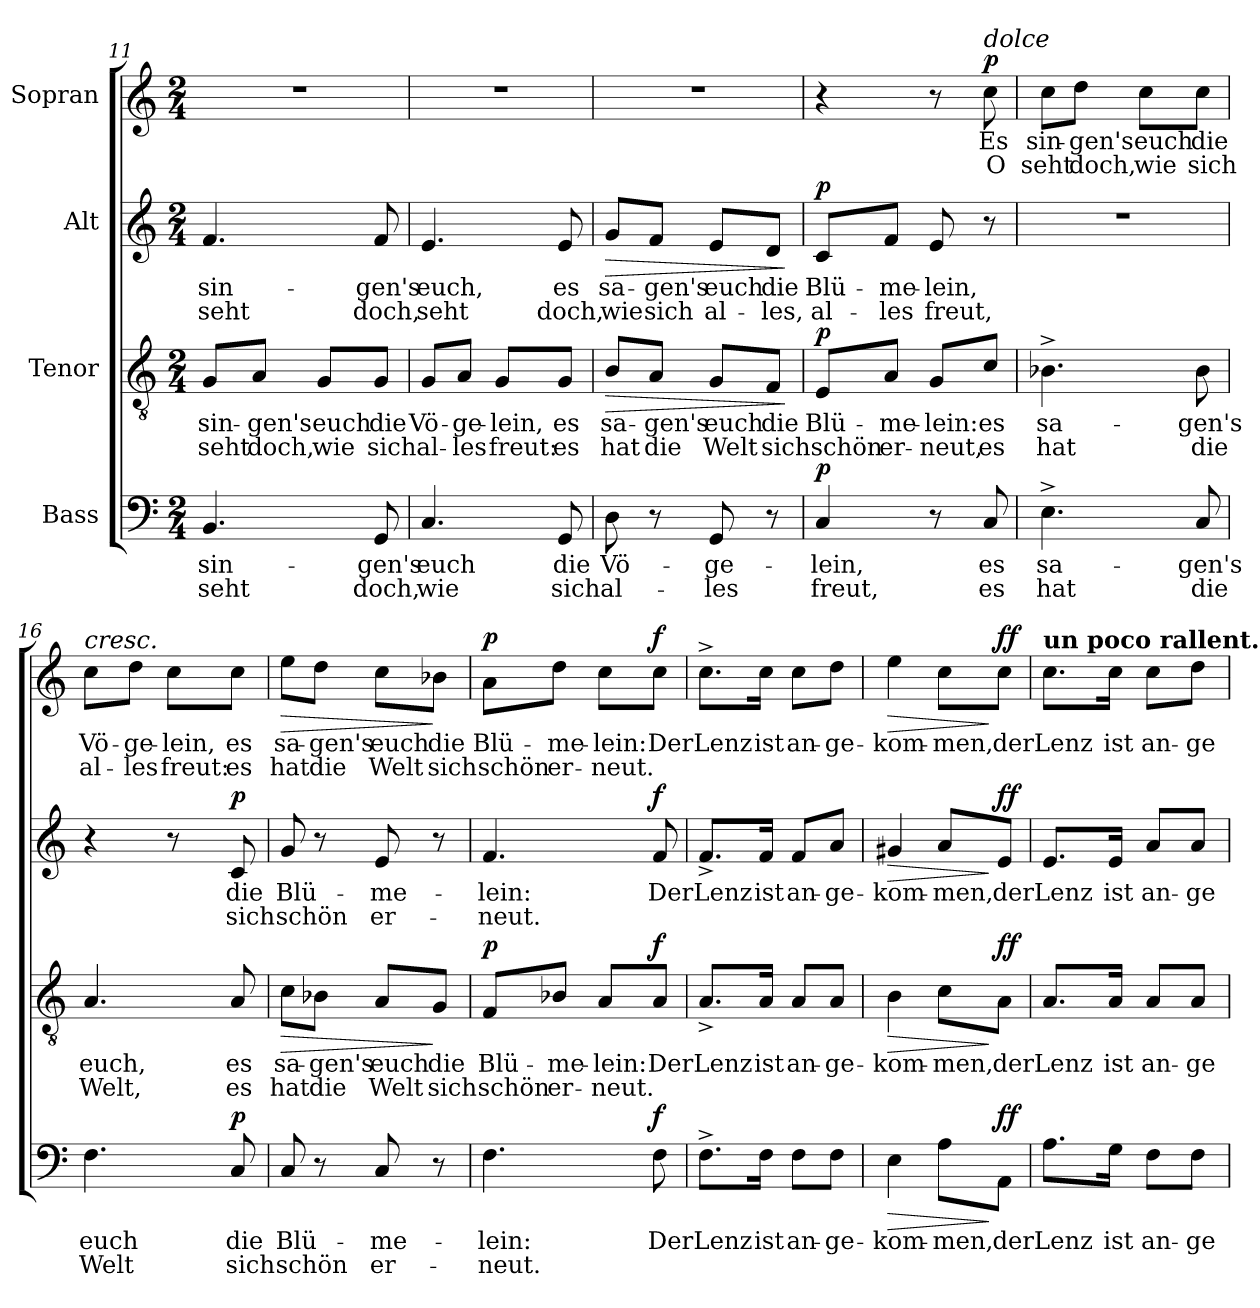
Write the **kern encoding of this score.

**kern	**text	**text	**dynam	**kern	**text	**text	**dynam	**kern	**text	**text	**dynam	**kern	**text	**text	**dynam
*part4	*part4	*part4	*part4	*part3	*part3	*part3	*part3	*part2	*part2	*part2	*part2	*part1	*part1	*part1	*part1
*staff4	*staff4	*staff4	*staff4	*staff3	*staff3	*staff3	*staff3	*staff2	*staff2	*staff2	*staff2	*staff1	*staff1	*staff1	*staff1
*I"Bass	*	*	*	*I"Tenor	*	*	*	*I"Alt	*	*	*	*I"Sopran	*	*	*
*clefF4	*	*	*	*clefGv2	*	*	*	*clefG2	*	*	*	*clefG2	*	*	*
*k[]	*	*	*	*k[]	*	*	*	*k[]	*	*	*	*k[]	*	*	*
*M2/4	*	*	*	*M2/4	*	*	*	*M2/4	*	*	*	*M2/4	*	*	*
=11	=11	=11	=11	=11	=11	=11	=11	=11	=11	=11	=11	=11	=11	=11	=11
!	!LO:LY:b	!LO:LY:b	!	!	!LO:LY:b	!LO:LY:b	!	!	!LO:LY:b	!LO:LY:b	!	!	!	!	!
4.BB/	sin-	seht	.	8G/L	sin-	seht	.	4.f/	sin-	seht	.	2r	.	.	.
!	!	!	!	!	!LO:LY:b	!LO:LY:b	!	!	!	!	!	!	!	!	!
.	.	.	.	8A/J	-gen's	doch,	.	.	.	.	.	.	.	.	.
!	!	!	!	!	!LO:LY:b	!LO:LY:b	!	!	!	!	!	!	!	!	!
.	.	.	.	8G/L	euch	wie	.	.	.	.	.	.	.	.	.
!	!LO:LY:b	!LO:LY:b	!	!	!LO:LY:b	!LO:LY:b	!	!	!LO:LY:b	!LO:LY:b	!	!	!	!	!
8GG/	-gen's	doch,	.	8G/J	die	sich	.	8f/	-gen's	doch,	.	.	.	.	.
!!LO:LB:g=z
=12	=12	=12	=12	=12	=12	=12	=12	=12	=12	=12	=12	=12	=12	=12	=12
!	!LO:LY:b	!LO:LY:b	!	!	!LO:LY:b	!LO:LY:b	!	!	!LO:LY:b	!LO:LY:b	!	!	!	!	!
4.C/	euch	wie	.	8G/L	Vö-	al-	.	4.e/	euch,	seht	.	2r	.	.	.
!	!	!	!	!	!LO:LY:b	!LO:LY:b	!	!	!	!	!	!	!	!	!
.	.	.	.	8A/J	-ge-	-les	.	.	.	.	.	.	.	.	.
!	!	!	!	!	!LO:LY:b	!LO:LY:b	!	!	!	!	!	!	!	!	!
.	.	.	.	8G/L	-lein,	freut:	.	.	.	.	.	.	.	.	.
!	!LO:LY:b	!LO:LY:b	!	!	!LO:LY:b	!LO:LY:b	!	!	!LO:LY:b	!LO:LY:b	!	!	!	!	!
8GG/	die	sich	.	8G/J	es	es	.	8e/	es	doch,	.	.	.	.	.
=13	=13	=13	=13	=13	=13	=13	=13	=13	=13	=13	=13	=13	=13	=13	=13
!	!LO:LY:b	!LO:LY:b	!	!	!LO:LY:b	!LO:LY:b	!LO:HP:b	!	!LO:LY:b	!LO:LY:b	!LO:HP:b	!	!	!	!
8D\	Vö-	al-	.	8B/L	sa-	hat	>	8g/L	sa-	wie	>	2r	.	.	.
!	!	!	!	!	!LO:LY:b	!LO:LY:b	!	!	!LO:LY:b	!LO:LY:b	!	!	!	!	!
8r	.	.	.	8A/J	-gen's	die	.	8f/J	-gen's	sich	.	.	.	.	.
!	!LO:LY:b	!LO:LY:b	!	!	!LO:LY:b	!LO:LY:b	!	!	!LO:LY:b	!LO:LY:b	!	!	!	!	!
8GG/	-ge-	-les	.	8G/L	euch	Welt	.	8e/L	euch	al-	.	.	.	.	.
!	!	!	!	!	!LO:LY:b	!LO:LY:b	!	!	!LO:LY:b	!LO:LY:b	!	!	!	!	!
8r	.	.	.	8F/J	die	sich	.	8d/J	die	-les,	.	.	.	.	.
.	.	.	.	.	.	.	]	.	.	.	]	.	.	.	.
=14	=14	=14	=14	=14	=14	=14	=14	=14	=14	=14	=14	=14	=14	=14	=14
!	!LO:LY:b	!LO:LY:b	!LO:DY:a	!	!LO:LY:b	!LO:LY:b	!LO:DY:a	!	!LO:LY:b	!LO:LY:b	!LO:DY:a	!	!	!	!
4C/	-lein,	freut,	p	8E/L	Blü-	schön	p	8c/L	Blü-	al-	p	4r	.	.	.
!	!	!	!	!	!LO:LY:b	!LO:LY:b	!	!	!LO:LY:b	!LO:LY:b	!	!	!	!	!
.	.	.	.	8A/J	-me-	er-	.	8f/J	-me-	-les	.	.	.	.	.
!	!	!	!	!	!LO:LY:b	!LO:LY:b	!	!	!LO:LY:b	!LO:LY:b	!	!	!	!	!
8r	.	.	.	8G/L	-lein:	-neut,	.	8e/	-lein,	freut,	.	8r	.	.	.
!	!	!	!	!	!	!	!	!	!	!	!	!LO:TX:a:i:t=dolce	!	!	!
!	!LO:LY:b	!LO:LY:b	!	!	!LO:LY:b	!LO:LY:b	!	!	!	!	!	!	!LO:LY:b	!LO:LY:b	!LO:DY:a
8C/	es	es	.	8c/J	es	es	.	8r	.	.	.	8cc\	Es	O	p
=15	=15	=15	=15	=15	=15	=15	=15	=15	=15	=15	=15	=15	=15	=15	=15
!	!LO:LY:b	!LO:LY:b	!	!	!LO:LY:b	!LO:LY:b	!	!	!	!	!	!	!LO:LY:b	!LO:LY:b	!
4.E^\	sa-	hat	.	4.B-X^\	sa-	hat	.	2r	.	.	.	8cc\L	sin-	seht	.
!	!	!	!	!	!	!	!	!	!	!	!	!	!LO:LY:b	!LO:LY:b	!
.	.	.	.	.	.	.	.	.	.	.	.	8dd\J	-gen's	doch,	.
!	!	!	!	!	!	!	!	!	!	!	!	!	!LO:LY:b	!LO:LY:b	!
.	.	.	.	.	.	.	.	.	.	.	.	8cc\L	euch	wie	.
!	!LO:LY:b	!LO:LY:b	!	!	!LO:LY:b	!LO:LY:b	!	!	!	!	!	!	!LO:LY:b	!LO:LY:b	!
8C/	-gen's	die	.	8B-\	-gen's	die	.	.	.	.	.	8cc\J	die	sich	.
!!LO:LB:g=z
=16	=16	=16	=16	=16	=16	=16	=16	=16	=16	=16	=16	=16	=16	=16	=16
!	!	!	!	!	!	!	!	!	!	!	!	!LO:TX:a:i:t=cresc.	!	!	!
!	!LO:LY:b	!LO:LY:b	!	!	!LO:LY:b	!LO:LY:b	!	!	!	!	!	!	!LO:LY:b	!LO:LY:b	!
4.F\	euch	Welt	.	4.A/	euch,	Welt,	.	4r	.	.	.	8cc\L	Vö-	al-	.
!	!	!	!	!	!	!	!	!	!	!	!	!	!LO:LY:b	!LO:LY:b	!
.	.	.	.	.	.	.	.	.	.	.	.	8dd\J	-ge-	-les	.
!	!	!	!	!	!	!	!	!	!	!	!	!	!LO:LY:b	!LO:LY:b	!
.	.	.	.	.	.	.	.	8r	.	.	.	8cc\L	-lein,	freut:	.
!	!LO:LY:b	!LO:LY:b	!LO:DY:a	!	!LO:LY:b	!LO:LY:b	!	!	!LO:LY:b	!LO:LY:b	!LO:DY:a	!	!LO:LY:b	!LO:LY:b	!
8C/	die	sich	p	8A/	es	es	.	8c/	die	sich	p	8cc\J	es	es	.
=17	=17	=17	=17	=17	=17	=17	=17	=17	=17	=17	=17	=17	=17	=17	=17
!	!LO:LY:b	!LO:LY:b	!	!	!LO:LY:b	!LO:LY:b	!LO:HP:b	!	!LO:LY:b	!LO:LY:b	!	!	!LO:LY:b	!LO:LY:b	!LO:HP:b
8C/	Blü-	schön	.	8c\L	sa-	hat	>	8g/	Blü-	schön	.	8ee\L	sa-	hat	>
!	!	!	!	!	!LO:LY:b	!LO:LY:b	!	!	!	!	!	!	!LO:LY:b	!LO:LY:b	!
8r	.	.	.	8B-X\J	-gen's	die	.	8r	.	.	.	8dd\J	-gen's	die	.
!	!LO:LY:b	!LO:LY:b	!	!	!LO:LY:b	!LO:LY:b	!	!	!LO:LY:b	!LO:LY:b	!	!	!LO:LY:b	!LO:LY:b	!
8C/	-me-	er-	.	8A/L	euch	Welt	.	8e/	-me-	er-	.	8cc\L	euch	Welt	.
!	!	!	!	!	!LO:LY:b	!LO:LY:b	!	!	!	!	!	!	!LO:LY:b	!LO:LY:b	!
8r	.	.	.	8G/J	die	sich	]	8r	.	.	.	8b-X\J	die	sich	]
=18	=18	=18	=18	=18	=18	=18	=18	=18	=18	=18	=18	=18	=18	=18	=18
!	!LO:LY:b	!LO:LY:b	!	!	!LO:LY:b	!LO:LY:b	!LO:DY:a	!	!LO:LY:b	!LO:LY:b	!	!	!LO:LY:b	!LO:LY:b	!LO:DY:a
4.F\	-lein:	-neut.	.	8F/L	Blü-	schön	p	4.f/	-lein:	-neut.	.	8a\L	Blü-	schön	p
!	!	!	!	!	!LO:LY:b	!LO:LY:b	!	!	!	!	!	!	!LO:LY:b	!LO:LY:b	!
.	.	.	.	8B-X/J	-me-	er-	.	.	.	.	.	8dd\J	-me-	er-	.
!	!	!	!	!	!LO:LY:b	!LO:LY:b	!	!	!	!	!	!	!LO:LY:b	!LO:LY:b	!
.	.	.	.	8A/L	-lein:	-neut.	.	.	.	.	.	8cc\L	-lein:	-neut.	.
!	!LO:LY:b	!	!LO:DY:a	!	!LO:LY:b	!	!LO:DY:a	!	!LO:LY:b	!	!LO:DY:a	!	!LO:LY:b	!	!LO:DY:a
8F\	Der	.	f	8A/J	Der	.	f	8f/	Der	.	f	8cc\J	Der	.	f
=19	=19	=19	=19	=19	=19	=19	=19	=19	=19	=19	=19	=19	=19	=19	=19
!	!LO:LY:b	!	!	!	!LO:LY:b	!	!	!	!LO:LY:b	!	!	!	!LO:LY:b	!	!
8.F^\L	Lenz	.	.	8.A^/L	Lenz	.	.	8.f^/L	Lenz	.	.	8.cc^\L	Lenz	.	.
!	!LO:LY:b	!	!	!	!LO:LY:b	!	!	!	!LO:LY:b	!	!	!	!LO:LY:b	!	!
16F\Jk	ist	.	.	16A/Jk	ist	.	.	16f/Jk	ist	.	.	16cc\Jk	ist	.	.
!	!LO:LY:b	!	!	!	!LO:LY:b	!	!	!	!LO:LY:b	!	!	!	!LO:LY:b	!	!
8F\L	an-	.	.	8A/L	an-	.	.	8f/L	an-	.	.	8cc\L	an-	.	.
!	!LO:LY:b	!	!	!	!LO:LY:b	!	!	!	!LO:LY:b	!	!	!	!LO:LY:b	!	!
8F\J	-ge-	.	.	8A/J	-ge-	.	.	8a/J	-ge-	.	.	8dd\J	-ge-	.	.
!!LO:PB:g=z
=20	=20	=20	=20	=20	=20	=20	=20	=20	=20	=20	=20	=20	=20	=20	=20
!	!LO:LY:b	!	!LO:HP:b	!	!LO:LY:b	!	!LO:HP:b	!	!LO:LY:b	!	!LO:HP:b	!	!LO:LY:b	!	!LO:HP:b
4E\	-kom-	.	>	4B\	-kom-	.	>	4g#X/	-kom-	.	>	4ee\	-kom-	.	>
!	!LO:LY:b	!	!	!	!LO:LY:b	!	!	!	!LO:LY:b	!	!	!	!LO:LY:b	!	!
8A\L	-men,	.	.	8c\L	-men,	.	.	8a/L	-men,	.	.	8cc\L	-men,	.	.
!	!LO:LY:b	!	!LO:DY:n=1:a	!	!LO:LY:b	!	!LO:DY:n=1:a	!	!LO:LY:b	!	!LO:DY:n=1:a	!	!LO:LY:b	!	!LO:DY:n=1:a
8AA\J	der	.	] ff	8A\J	der	.	] ff	8e/J	der	.	] ff	8cc\J	der	.	] ff
=21	=21	=21	=21	=21	=21	=21	=21	=21	=21	=21	=21	=21	=21	=21	=21
!	!	!	!	!	!	!	!	!	!	!	!	!LO:TX:a:B:t=un poco rallent.	!	!	!
!	!LO:LY:b	!	!	!	!LO:LY:b	!	!	!	!LO:LY:b	!	!	!	!LO:LY:b	!	!
8.A\L	Lenz	.	.	8.A/L	Lenz	.	.	8.e/L	Lenz	.	.	8.cc\L	Lenz	.	.
!	!LO:LY:b	!	!	!	!LO:LY:b	!	!	!	!LO:LY:b	!	!	!	!LO:LY:b	!	!
16G\Jk	ist	.	.	16A/Jk	ist	.	.	16e/Jk	ist	.	.	16cc\Jk	ist	.	.
!	!LO:LY:b	!	!	!	!LO:LY:b	!	!	!	!LO:LY:b	!	!	!	!LO:LY:b	!	!
8F\L	an-	.	.	8A/L	an-	.	.	8a/L	an-	.	.	8cc\L	an-	.	.
!	!LO:LY:b	!	!	!	!LO:LY:b	!	!	!	!LO:LY:b	!	!	!	!LO:LY:b	!	!
8F\J	-ge-	.	.	8A/J	-ge-	.	.	8a/J	-ge-	.	.	8dd\J	-ge-	.	.
=	=	=	=	=	=	=	=	=	=	=	=	=	=	=	=
*-	*-	*-	*-	*-	*-	*-	*-	*-	*-	*-	*-	*-	*-	*-	*-
